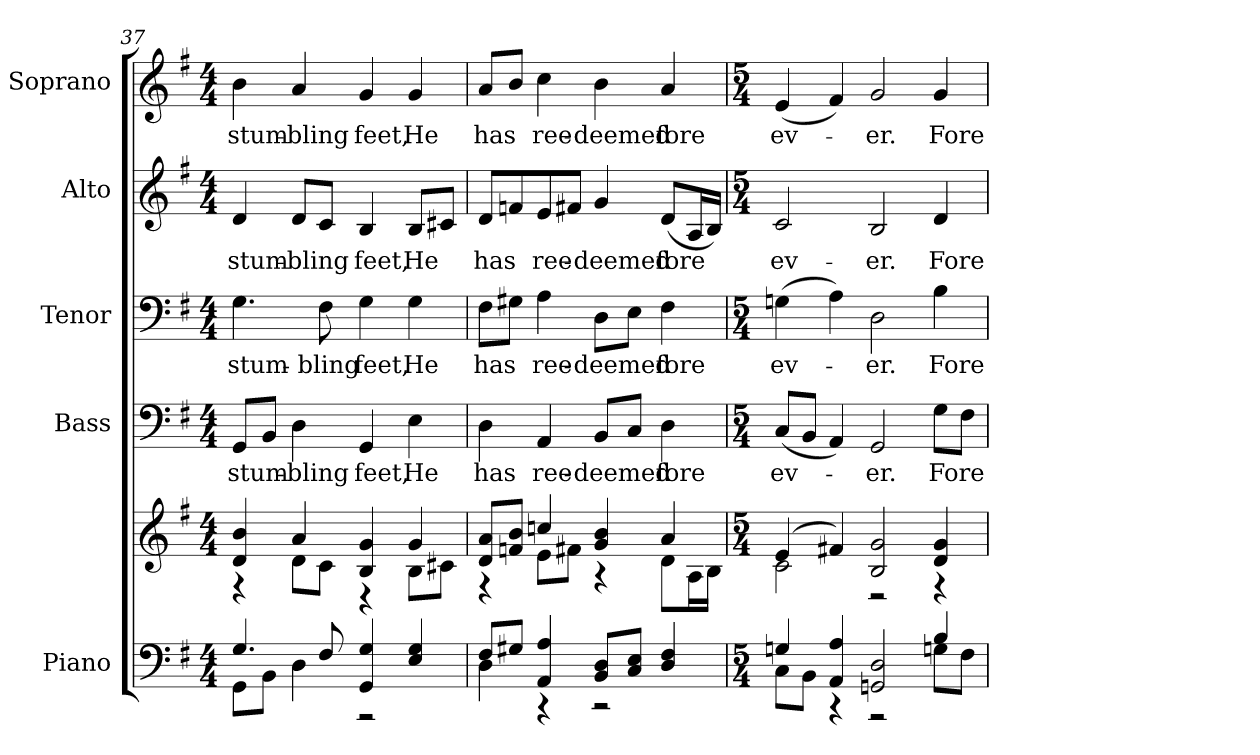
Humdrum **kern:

**kern	**kern	**kern	**text	**kern	**text	**kern	**text	**kern	**text
*part5	*part5	*part4	*part4	*part3	*part3	*part2	*part2	*part1	*part1
*staff6	*staff5	*staff4	*staff4	*staff3	*staff3	*staff2	*staff2	*staff1	*staff1
*I"Piano	*	*I"Bass	*	*I"Tenor	*	*I"Alto	*	*I"Soprano	*
*I'Pno.	*	*I'B.	*	*I'T.	*	*I'A.	*	*I'S.	*
!!LO:PB:g=z
*clefF4	*clefG2	*clefF4	*	*clefF4	*	*clefG2	*	*clefG2	*
*k[f#]	*k[f#]	*k[f#]	*	*k[f#]	*	*k[f#]	*	*k[f#]	*
*G:	*G:	*G:	*	*G:	*	*G:	*	*G:	*
*M4/4	*M4/4	*M4/4	*	*M4/4	*	*M4/4	*	*M4/4	*
=37	=37	=37	=37	=37	=37	=37	=37	=37	=37
*^	*^	*	*	*	*	*	*	*	*
!	!	!	!	!	!LO:LY:b:color=#000000	!	!	!	!	!	!
!	!	!	!	!	!	!	!LO:LY:b:color=#000000	!	!	!	!
!	!	!	!	!	!	!	!	!	!LO:LY:b:color=#000000	!	!
!	!	!	!	!	!	!	!	!	!	!	!LO:LY:b:color=#000000
4.Gi/	8GGi\L	4di/ 4bi	4r	8GGi/L	stum-	4.Gi\	stum-	4di/	stum-	4bi\	stum-
.	8BBi\J	.	.	8BBi/J	.	.	.	.	.	.	.
!	!	!	!	!	!LO:LY:b:color=#000000	!	!	!	!	!	!
!	!	!	!	!	!	!	!	!	!LO:LY:b:color=#000000	!	!
!	!	!	!	!	!	!	!	!	!	!	!LO:LY:b:color=#000000
.	4Di\	4ai/	8di\L	4Di\	-bling	.	.	8di/L	-bling	4ai/	-bling
!	!	!	!	!	!	!	!LO:LY:b:color=#000000	!	!	!	!
8F#i/	.	.	8ci\J	.	.	8F#i\	-bling	8ci/J	.	.	.
!	!	!	!	!	!LO:LY:b:color=#000000	!	!	!	!	!	!
!	!	!	!	!	!	!	!LO:LY:b:color=#000000	!	!	!	!
!	!	!	!	!	!	!	!	!	!LO:LY:b:color=#000000	!	!
!	!	!	!	!	!	!	!	!	!	!	!LO:LY:b:color=#000000
4GGi/ 4Gi	2r	4Bi/ 4gi	4r	4GGi/	feet,	4Gi\	feet,	4Bi/	feet,	4gi/	feet,
!	!	!	!	!	!LO:LY:b:color=#000000	!	!	!	!	!	!
!	!	!	!	!	!	!	!LO:LY:b:color=#000000	!	!	!	!
!	!	!	!	!	!	!	!	!	!LO:LY:b:color=#000000	!	!
!	!	!	!	!	!	!	!	!	!	!	!LO:LY:b:color=#000000
4Ei/ 4Gi	.	4gi/	8Bi\L	4Ei\	He	4Gi\	He	8Bi/L	He	4gi/	He
.	.	.	8c#Xi\J	.	.	.	.	8c#Xi/J	.	.	.
=38	=38	=38	=38	=38	=38	=38	=38	=38	=38	=38	=38
!	!	!	!	!	!LO:LY:b:color=#000000	!	!	!	!	!	!
!	!	!	!	!	!	!	!LO:LY:b:color=#000000	!	!	!	!
!	!	!	!	!	!	!	!	!	!LO:LY:b:color=#000000	!	!
!	!	!	!	!	!	!	!	!	!	!	!LO:LY:b:color=#000000
8F#i/L	4Di\	8di/ 8aiL	4r	4Di\	has	8F#i\L	has	8di/L	has	8ai/L	has
8G#Xi/J	.	8fni/ 8biJ	.	.	.	8G#Xi\J	.	8fni/	.	8bi/J	.
!	!	!	!	!	!LO:LY:b:color=#000000	!	!	!	!	!	!
!	!	!	!	!	!	!	!LO:LY:b:color=#000000	!	!	!	!
!	!	!	!	!	!	!	!	!	!LO:LY:b:color=#000000	!	!
!	!	!	!	!	!	!	!	!	!	!	!LO:LY:b:color=#000000
4AAi/ 4Ai	4r	4ccni/	8ei\L	4AAi/	ree-	4Ai\	ree-	8ei/	ree-	4cci\	ree-
.	.	.	8f#Xi\J	.	.	.	.	8f#Xi/J	.	.	.
!	!	!	!	!	!LO:LY:b:color=#000000	!	!	!	!	!	!
!	!	!	!	!	!	!	!LO:LY:b:color=#000000	!	!	!	!
!	!	!	!	!	!	!	!	!	!LO:LY:b:color=#000000	!	!
!	!	!	!	!	!	!	!	!	!	!	!LO:LY:b:color=#000000
8BBi/ 8DiL	2r	4gi/ 4bi	4r	8BBi/L	-deemed	8Di\L	-deemed	4gi/	-deemed	4bi\	-deemed
8Ci/ 8EiJ	.	.	.	8Ci/J	.	8Ei\J	.	.	.	.	.
!	!	!	!	!	!LO:LY:b:color=#000000	!	!	!	!	!	!
!	!	!	!	!	!	!	!LO:LY:b:color=#000000	!	!	!	!
!	!	!	!	!	!	!	!	!	!LO:LY:b:color=#000000	!	!
!	!	!	!	!	!	!	!	!	!	!	!LO:LY:b:color=#000000
4Di/ 4F#i	.	4ai/	8di\L	4Di\	fore	4F#i\	fore	(8di/L	fore	4ai/	fore
.	.	.	16Ai\L	.	.	.	.	16Ai/L	.	.	.
.	.	.	16Bi\JJ	.	.	.	.	16Bi/JJ)	.	.	.
!!LO:LB:g=z
=39	=39	=39	=39	=39	=39	=39	=39	=39	=39	=39	=39
*M5/4	*	*M5/4	*	*M5/4	*	*M5/4	*	*M5/4	*	*M5/4	*
!	!	!	!	!	!LO:LY:b:color=#000000	!	!	!	!	!	!
!	!	!	!	!	!	!	!LO:LY:b:color=#000000	!	!	!	!
!	!	!	!	!	!	!	!	!	!LO:LY:b:color=#000000	!	!
!	!	!	!	!	!	!	!	!	!	!	!LO:LY:b:color=#000000
4Gni/	8Ci\L	(4ei/	2ci\	(8Ci/L	ev-	(4Gni\	ev-	2ci/	ev-	(4ei/	ev-
.	8BBi\J	.	.	8BBi/J	.	.	.	.	.	.	.
4AAi/ 4Ai	4r	4f#Xi/)	.	4AAi/)	.	4Ai\)	.	.	.	4f#i/)	.
!	!	!	!	!	!LO:LY:b:color=#000000	!	!	!	!	!	!
!	!	!	!	!	!	!	!LO:LY:b:color=#000000	!	!	!	!
!	!	!	!	!	!	!	!	!	!LO:LY:b:color=#000000	!	!
!	!	!	!	!	!	!	!	!	!	!	!LO:LY:b:color=#000000
2GGni/ 2Di	2r	2Bi/ 2gi	2r	2GGi/	-er.	2Di\	-er.	2Bi/	-er.	2gi/	-er.
!	!	!	!	!	!LO:LY:b:color=#000000	!	!	!	!	!	!
!	!	!	!	!	!	!	!LO:LY:b:color=#000000	!	!	!	!
!	!	!	!	!	!	!	!	!	!LO:LY:b:color=#000000	!	!
!	!	!	!	!	!	!	!	!	!	!	!LO:LY:b:color=#000000
4Bi/	8Gni\L	4di/ 4gi	4r	8Gi\L	Fore	4Bi\	Fore	4di/	Fore	4gi/	Fore
.	8F#i\J	.	.	8F#i\J	.	.	.	.	.	.	.
*v	*v	*	*	*	*	*	*	*	*	*	*
*	*v	*v	*	*	*	*	*	*	*	*
=	=	=	=	=	=	=	=	=	=
*-	*-	*-	*-	*-	*-	*-	*-	*-	*-
